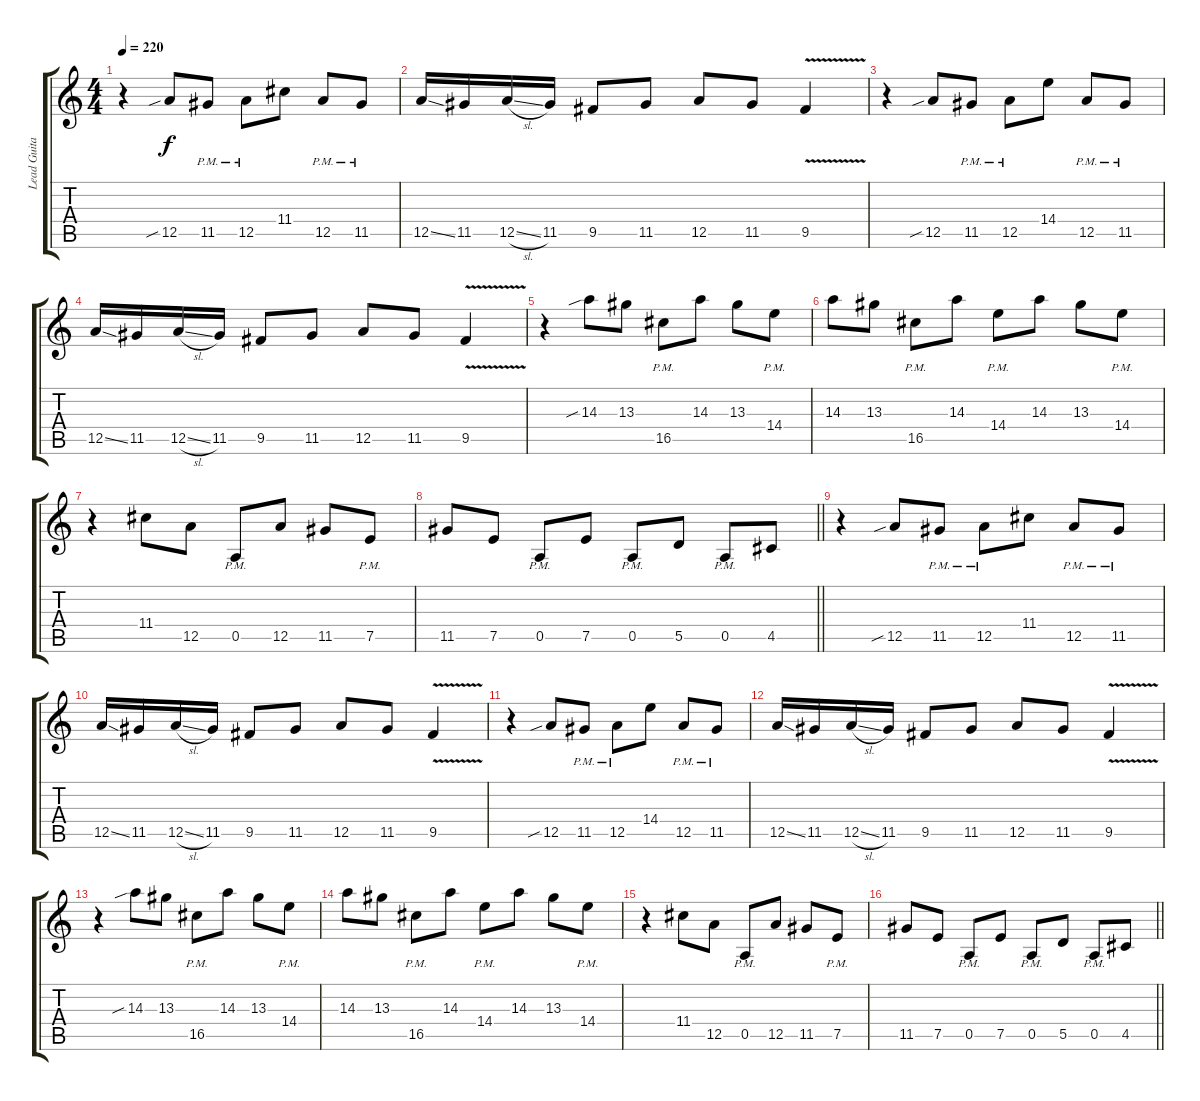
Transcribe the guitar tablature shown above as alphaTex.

\track ("Lead Guitar 1" "Lead Guita") {instrument distortionguitar}
\staff {score tabs}
\tuning (E4 B3 G3 D3 A2 D2) {hide}
\ts (4 4)
\section ("" "")
\tempo 220
\clef g2
\ks c
r.4{dy f balance 0} 12.5{sib}.8 11.5{pm}.8 12.5{pm}.8 11.4.8 12.5{pm}.8 11.5{pm}.8 |
12.5{ss}.16 11.5.16 12.5{sl}.16 11.5.16 9.5.8 11.5.8 12.5.8 11.5.8 9.5{v}.4 |
r.4 12.5{sib}.8 11.5{pm}.8 12.5{pm}.8 14.4.8 12.5{pm}.8 11.5{pm}.8 |
12.5{ss}.16 11.5.16 12.5{sl}.16 11.5.16 9.5.8 11.5.8 12.5.8 11.5.8 9.5{v}.4 |
r.4 14.3{sib}.8 13.3.8 16.5{pm}.8 14.3.8 13.3.8 14.4{pm}.8 |
14.3.8 13.3.8 16.5{pm}.8 14.3.8 14.4{pm}.8 14.3.8 13.3.8 14.4{pm}.8 |
r.4 11.4.8 12.5.8 0.5{pm}.8 12.5.8 11.5.8 7.5{pm}.8 |
\barLineRight lightlight
11.5.8 7.5.8 0.5{pm}.8 7.5.8 0.5{pm}.8 5.5.8 0.5{pm}.8 4.5.8 |
r.4 12.5{sib}.8 11.5{pm}.8 12.5{pm}.8 11.4.8 12.5{pm}.8 11.5{pm}.8 |
12.5{ss}.16 11.5.16 12.5{sl}.16 11.5.16 9.5.8 11.5.8 12.5.8 11.5.8 9.5{v}.4 |
r.4 12.5{sib}.8 11.5{pm}.8 12.5{pm}.8 14.4.8 12.5{pm}.8 11.5{pm}.8 |
12.5{ss}.16 11.5.16 12.5{sl}.16 11.5.16 9.5.8 11.5.8 12.5.8 11.5.8 9.5{v}.4 |
r.4 14.3{sib}.8 13.3.8 16.5{pm}.8 14.3.8 13.3.8 14.4{pm}.8 |
14.3.8 13.3.8 16.5{pm}.8 14.3.8 14.4{pm}.8 14.3.8 13.3.8 14.4{pm}.8 |
r.4 11.4.8 12.5.8 0.5{pm}.8 12.5.8 11.5.8 7.5{pm}.8 |
\barLineRight lightlight
11.5.8 7.5.8 0.5{pm}.8 7.5.8 0.5{pm}.8 5.5.8 0.5{pm}.8 4.5.8
